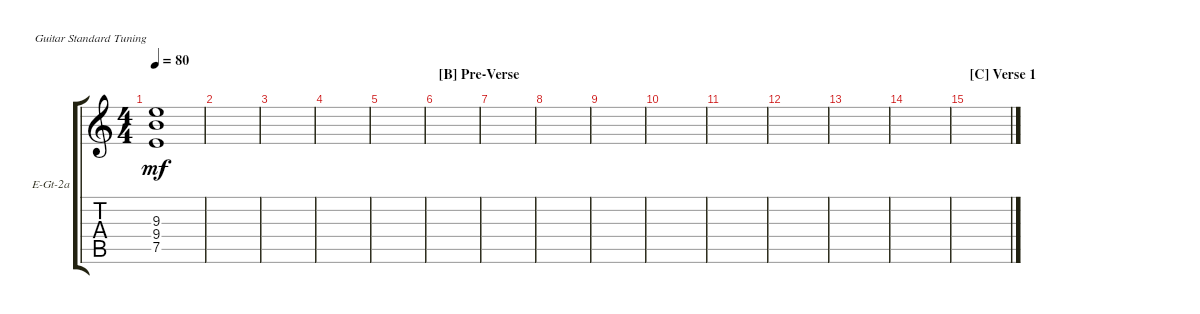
\defaultSystemsLayout 4
\bracketExtendMode groupsimilarinstruments
\firstSystemTrackNameOrientation horizontal
\otherSystemsTrackNameOrientation horizontal
\track ("Electric Guitar 2a" "E-Gt-2a") {instrument distortionguitar}
\staff {score tabs}
\tuning (E4 B3 G3 D3 A2 E2)
\ts (4 4)
\tempo 80
\clef g2
\scale
0.333333
\ks c
(9.3{t} 9.4{t} 7.5{t}).1{dy mf} |
\scale
0.333333 |
|
|
|
\section ("B" "Pre-Verse")
|
|
|
|
|
|
|
|
|
\section ("C" "Verse 1")
